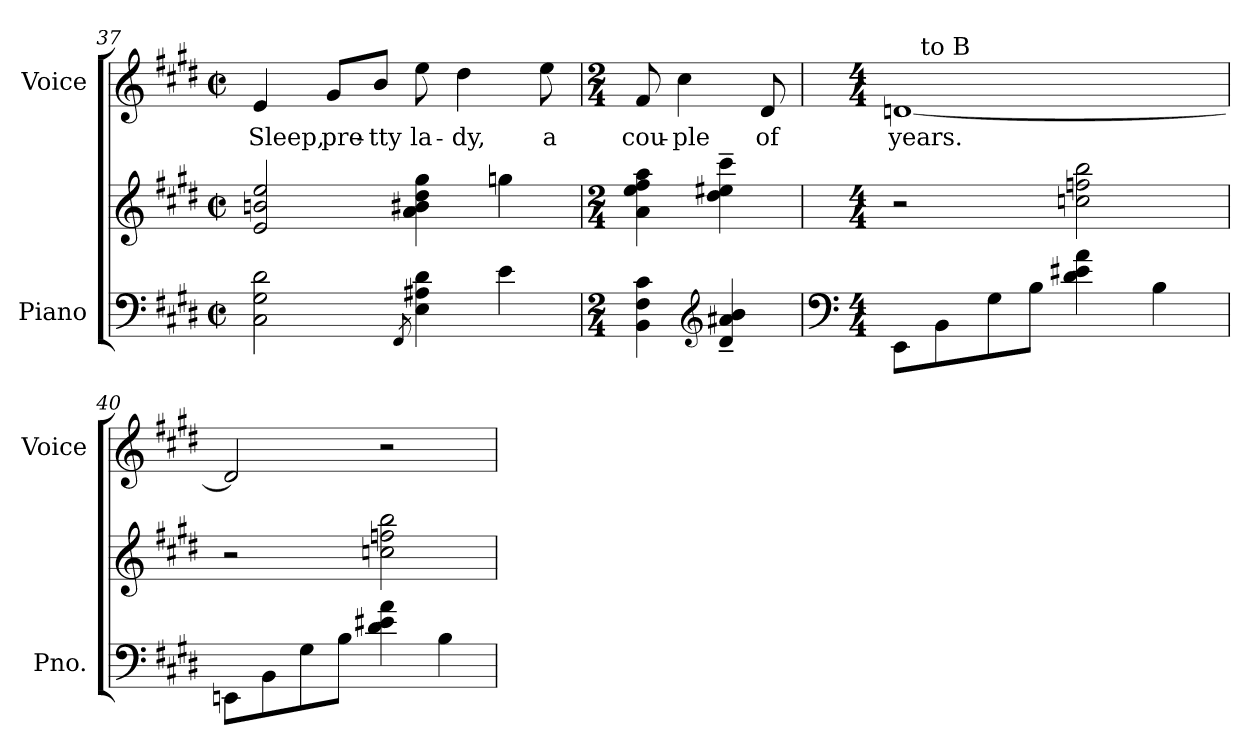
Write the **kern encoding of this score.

**kern	**kern	**kern	**text
*part2	*part2	*part1	*part1
*staff3	*staff2	*staff1	*staff1
*I"Piano	*	*I"Voice	*
*I'Pno.	*	*I'Voice	*
!!LO:PB:g=z
*clefF4	*clefG2	*clefG2	*
*k[f#c#g#d#]	*k[f#c#g#d#]	*k[f#c#g#d#]	*
*E:	*E:	*E:	*
*M2/2	*M2/2	*M2/2	*
*met(c|)	*met(c|)	*met(c|)	*
=37	=37	=37	=37
!	!	!	!LO:LY:b:color=#000000
2C#i\ 2G#i 2d#i	2ei/ 2bni 2eei	4ei/	Sleep,
!	!	!	!LO:LY:b:color=#000000
.	.	8g#i/L	pre-
!	!	!	!LO:LY:b:color=#000000
.	.	8bi/J	-tty
8qFF#i/	.	.	.
!	!	!	!LO:LY:b:color=#000000
4Ei\ 4A#Xi 4d#i	4ai\ 4b#Xi 4dd#i 4gg#i	8eei\	la-
!	!	!	!LO:LY:b:color=#000000
.	.	4dd#i\	-dy,
4ei\	4ggni\	.	.
!	!	!	!LO:LY:b:color=#000000
.	.	8eei\	a
=38	=38	=38	=38
*M2/4	*M2/4	*M2/4	*
!	!	!	!LO:LY:b:color=#000000
4BBi\ 4F#i 4c#i	4ai\ 4eei 4ff#i 4aai	8f#i/	cou-
!	!	!	!LO:LY:b:color=#000000
.	.	4cc#i\	-ple
*clefG2	*	*	*
4d#i/~ 4a#Xi~ 4bi~	4dd#i\~ 4ee#Xi~ 4ccc#i~	.	.
!	!	!	!LO:LY:b:color=#000000
.	.	8d#i/	of
=39	=39	=39	=39
*clefF4	*	*	*
*M4/4	*M4/4	*M4/4	*
!	!	!	!LO:LY:b:color=#000000
*	*	*^	*
8EEi\L	2r	[<1dni	8..ryy	years.
8BBi\	.	.	.	.
!	!	!	!LO:TX:a:rj:t=to B	!
.	.	.	2ryy	.
8G#i\	.	.	.	.
8Bi\J	.	.	.	.
4d#i\ 4e#Xi 4ai	2ccni\ 2ffni 2bbi	.	.	.
.	.	.	4ryy	.
4Bi\	.	.	.	.
.	.	.	32ryy	.
*	*	*v	*v	*
=40	=40	=40	=40
8EEni\L	2r	2di/]	.
8BBi\	.	.	.
8G#i\	.	.	.
8Bi\J	.	.	.
4d#i\ 4e#Xi 4ai	2ccni\ 2ffni 2bbi	2r	.
4Bi\	.	.	.
=	=	=	=
*-	*-	*-	*-
